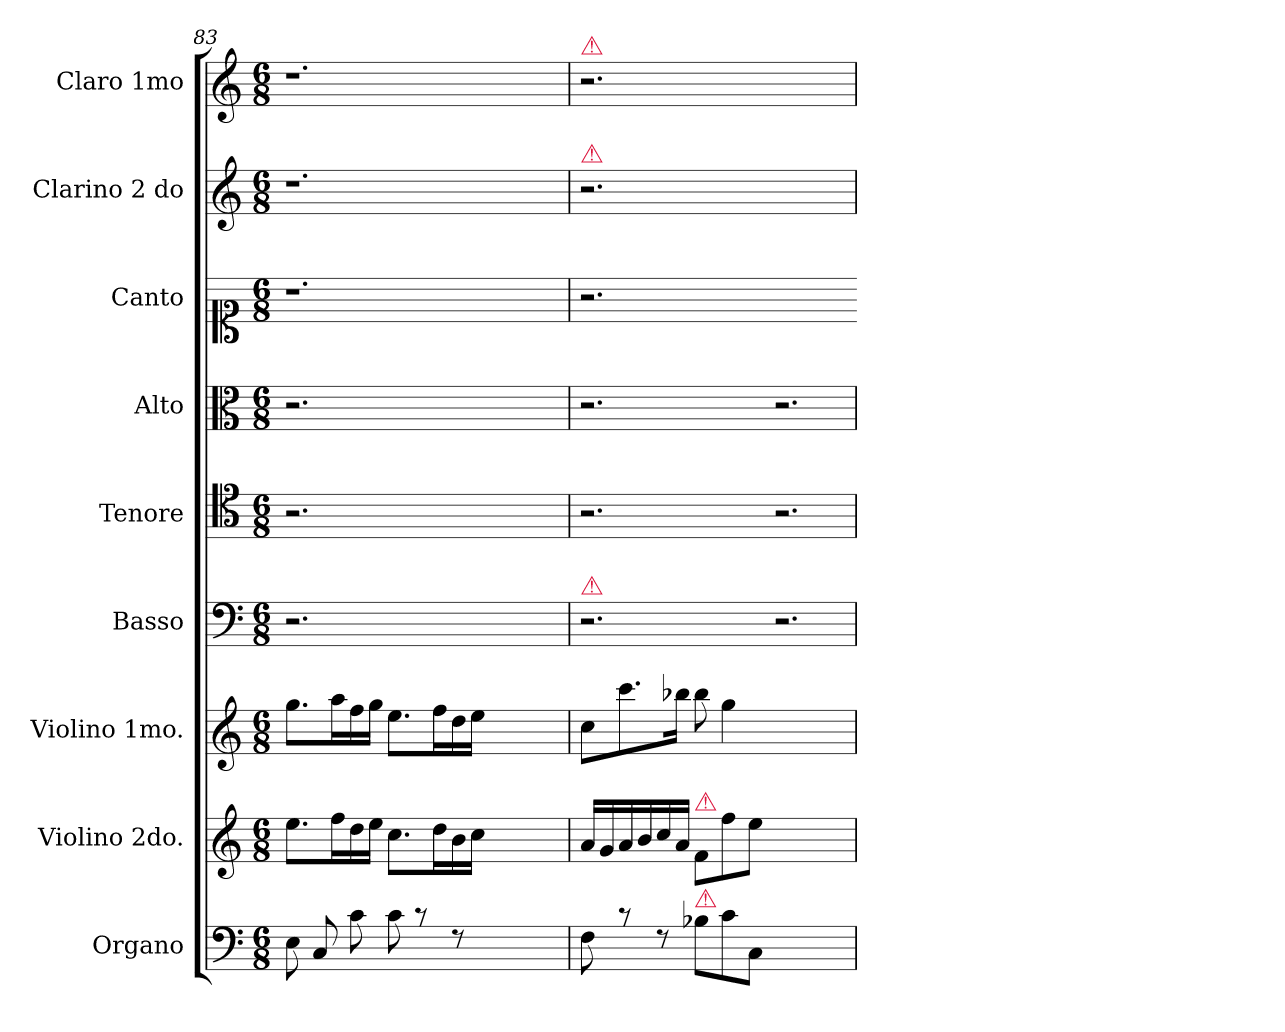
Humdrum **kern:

**kern	**kern	**kern	**kern	**kern	**kern	**kern	**kern	**kern
*part9	*part8	*part7	*part6	*part5	*part4	*part3	*part2	*part1
*staff9	*staff8	*staff7	*staff6	*staff5	*staff4	*staff3	*staff2	*staff1
*I"Organo	*I"Violino 2do.	*I"Violino 1mo.	*I"Basso	*I"Tenore	*I"Alto	*I"Canto	*I"Clarino 2 do	*I"Claro 1mo
*I'org	*I'vl 2	*I'vl 1	*I'B	*I'T	*I'A	*	*I'clno 2	*
*clefF4	*clefG2	*clefG2	*clefF4	*clefC4	*clefC3	*clefC1	*clefG2	*clefG2
*k[]	*k[]	*k[]	*k[]	*k[]	*k[]	*k[]	*k[]	*k[]
*M6/8	*M6/8	*M6/8	*M6/8	*M6/8	*M6/8	*M6/8	*M6/8	*M6/8
=83	=83	=83	=83	=83	=83	=83	=83	=83
8E\	8.ee\L	8.gg\L	2.r	2.r	2.r	1.r	1.r	1.r
8C/	.	.	.	.	.	.	.	.
.	16ff\L	16aa\L	.	.	.	.	.	.
8c\	16dd\	16ff\	.	.	.	.	.	.
.	16ee\JJ	16gg\JJ	.	.	.	.	.	.
8c\	8.cc\L	8.ee\L	.	.	.	.	.	.
8rc	.	.	.	.	.	.	.	.
.	16dd\L	16ff\L	.	.	.	.	.	.
8rF	16b\	16dd\	.	.	.	.	.	.
.	16cc\JJ	16ee\JJ	.	.	.	.	.	.
2.ryy	2.ryy	2.ryy	2.ryy	2.ryy	2.ryy	.	.	.
=84	=84	=84	=84	=84	=84	=84	=84	=84
!	!	!	!	!	!	!	!	!LO:TX:a:color=crimson:t=⚠
!	!	!	!	!	!	!	!LO:TX:a:color=crimson:t=⚠	!
!	!	!	!LO:TX:a:color=crimson:t=⚠	!	!	!	!	!
8F\	16a/LL	8cc\L	2.r	2.r	2.r	2.r	2.r	2.r
.	16g/	.	.	.	.	.	.	.
8rc	16a/	8.ccc\	.	.	.	.	.	.
.	16b/	.	.	.	.	.	.	.
8rF	16cc/	.	.	.	.	.	.	.
.	16a/JJ	16bb-X\Jk	.	.	.	.	.	.
!	!LO:TX:a:color=crimson:t=⚠	!	!	!	!	!	!	!
!LO:TX:a:color=crimson:t=⚠	!	!	!	!	!	!	!	!
8B-X\L	8f/L	8bb-\	.	.	.	.	.	.
8c\	8ff\	4gg\	.	.	.	.	.	.
8C/J	8ee\J	.	.	.	.	.	.	.
2.ryy	2.ryy	2.ryy	2.r	2.r	2.r	2.ryy	2.ryy	2.ryy
=	=	=	=	=	=	=-	=	=
*-	*-	*-	*-	*-	*-	*-	*-	*-
